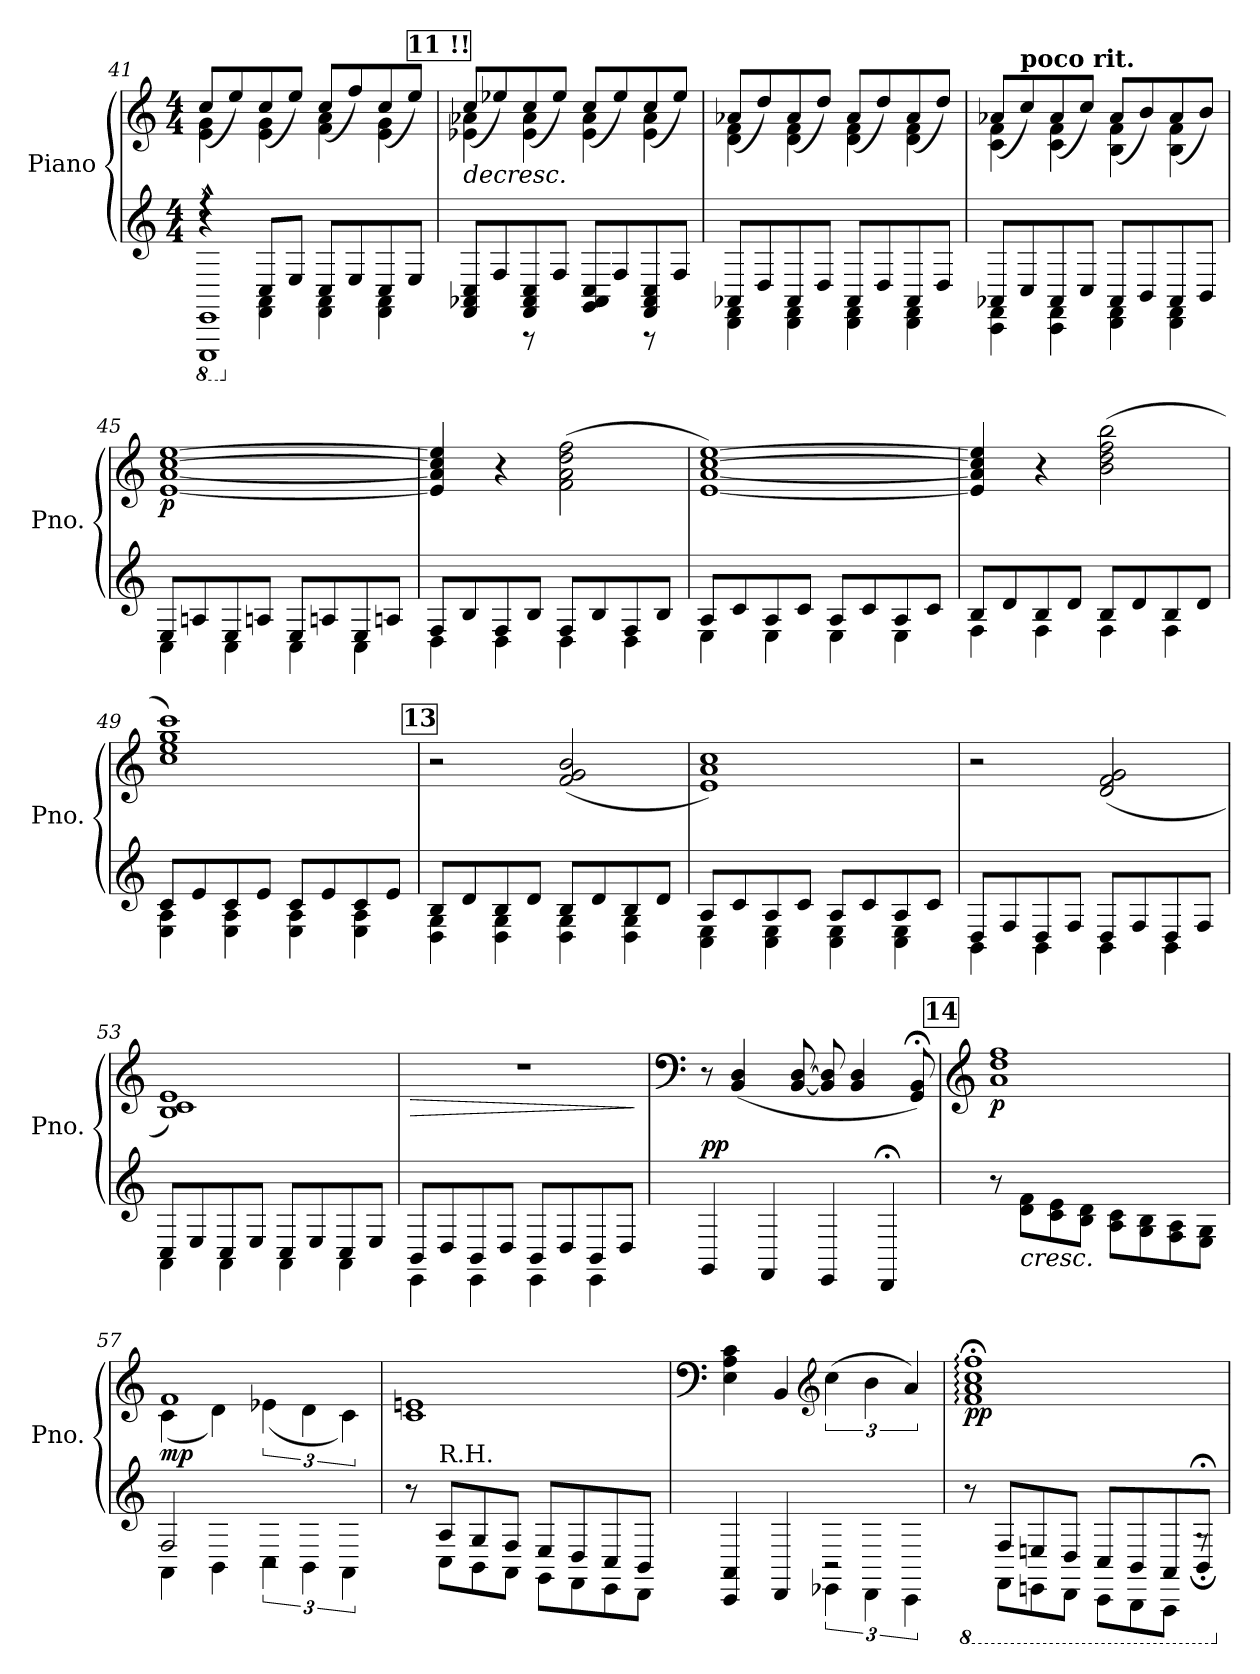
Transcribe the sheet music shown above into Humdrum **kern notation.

**kern	**kern	**dynam
*part1	*part1	*part1
*staff2	*staff1	*staff1/2
*I"Piano	*	*
*I'Pno.	*	*
*clefG2	*clefG2	*
*k[]	*k[]	*
*M4/4	*M4/4	*
*8ba	*	*
=41	=41	=41
*^	*^	*
*	*^	*	*	*
1EEEE^^ 1EEE^^	4re	4r	4e\ 4g\	(>8cc/L	.
.	.	.	.	8ee/)	.
*X8ba	*	*	*	*	*
.	4FF\ 4AA\	8C/L	4e\ 4g\	(>8cc/	.
.	.	8E/J	.	8ee/J)	.
.	4FF\ 4AA\	8C/L	4f\ 4a\	(>8cc/L	.
.	.	8E/	.	8ff/)	.
.	4FF\ 4AA\	8C/	4e\ 4g\	(>8cc/	.
.	.	8E/J	.	8ee/J)	.
!!LO:REH:place=s1:a:B:fs=14:t=11	!!
=42	=42	=42	=42	=42	=42
!	!	!	!	!	!LO:HP:b
*	*v	*v	*	*	*
8FF/ 8AA-X/ 8C/L	4ryy	4e-X\ 4a-X\	(>8cc/L	>
8F/	.	.	8ee-X/)	.
8FF/ 8AA-/ 8C/	8r	4e-\ 4a-\	(>8cc/	.
8F/J	4.ryy	.	8ee-/J)	.
8GG/ 8AA-/ 8C/L	.	4e-\ 4a-\	(>8cc/L	.
8F/	.	.	8ee-/)	.
8FF/ 8AA-/ 8C/	8r	4e-\ 4a-\	(>8cc/	.
8F/J	8ryy	.	8ee-/J)	.
!!LO:PB:g=z	!!
=43	=43	=43	=43	=43
4DD\ 4FF\	8AA-X/L	4d\ 4f\	(>8a-X/L	.
.	8D/	.	8dd/)	.
4DD\ 4FF\	8AA-/	4d\ 4f\	(>8a-/	.
.	8D/J	.	8dd/J)	.
4DD\ 4FF\	8AA-/L	4d\ 4f\	(>8a-/L	.
.	8D/	.	8dd/)	.
4DD\ 4FF\	8AA-/	4d\ 4f\	(>8a-/	.
.	8D/J	.	8dd/J)	.
=44	=44	=44	=44	=44
4CC\ 4FF\	8AA-X/L	4c\ 4f\	(>8a-X/L	.
!	!	!	!LO:TX:a:B:t=poco rit.	!
.	8C/	.	8cc/)	.
4CC\ 4FF\	8AA-/	4c\ 4f\	(>8a-/	.
.	8C/J	.	8cc/J)	.
*	*	*MM60	*	*
4DD\ 4FF\	8AA-/L	4B\ 4f\	(>8a-/L	.
.	8BB/	.	8b/)	.
4DD\ 4FF\	8AA-/	4B\ 4f\	(>8a-/	.
.	8BB/J	.	8b/J)	.
*	*	*v	*v	*
=45	=45	=45	=45
!!LO:REH:place=s1:a:B:fs=14:t=12
*	*	*MM72	*
*	*	*^	*
!	!	!LO:TX:a:B:t=a tempo	!	!
!	!	!	!	!LO:DY:b
*	*	*v	*v	*
4C\	8E/L	[1e [1a [1cc [1ee	p
.	8An/	.	.
4C\	8E/	.	.
.	8An/J	.	.
4C\	8E/L	.	.
.	8An/	.	.
4C\	8E/	.	.
.	8An/J	.	.
=46	=46	=46	=46
4D\	8F/L	4e/] 4a/] 4cc/] 4ee/]	.
.	8B/	.	.
4D\	8F/	4r	.
.	8B/J	.	.
4D\	8F/L	(>2f\ 2a\ 2dd\ 2ff\	.
.	8B/	.	.
4D\	8F/	.	.
.	8B/J	.	.
!!LO:LB:g=z
=47	=47	=47	=47
4E\	8A/L	[1e [1a [1cc [1ee)	.
.	8c/	.	.
4E\	8A/	.	.
.	8c/J	.	.
4E\	8A/L	.	.
.	8c/	.	.
4E\	8A/	.	.
.	8c/J	.	.
=48	=48	=48	=48
4F\	8B/L	4e/] 4a/] 4cc/] 4ee/]	.
.	8d/	.	.
4F\	8B/	4r	.
.	8d/J	.	.
4F\	8B/L	(>2b\ 2dd\ 2ff\ 2bb\	.
.	8d/	.	.
4F\	8B/	.	.
.	8d/J	.	.
=49	=49	=49	=49
4E\ 4A\	8c/L	1cc 1ee 1gg 1ccc)	.
.	8e/	.	.
4E\ 4A\	8c/	.	.
.	8e/J	.	.
4E\ 4A\	8c/L	.	.
.	8e/	.	.
4E\ 4A\	8c/	.	.
.	8e/J	.	.
!!LO:REH:place=s1:a:B:fs=14:t=13
=50	=50	=50	=50
4D\ 4G\	8B/L	2r	.
.	8d/	.	.
4D\ 4G\	8B/	.	.
.	8d/J	.	.
4D\ 4G\	8B/L	(<2f/ 2g/ 2b/	.
.	8d/	.	.
4D\ 4G\	8B/	.	.
.	8d/J	.	.
!!LO:LB:g=z
=51	=51	=51	=51
4C\ 4E\	8A/L	1e 1a 1cc)	.
.	8c/	.	.
4C\ 4E\	8A/	.	.
.	8c/J	.	.
4C\ 4E\	8A/L	.	.
.	8c/	.	.
4C\ 4E\	8A/	.	.
.	8c/J	.	.
=52	=52	=52	=52
4BB\	8D/L	2r	.
.	8F/	.	.
4BB\	8D/	.	.
.	8F/J	.	.
4BB\	8D/L	(<2d/ 2f/ 2g/	.
.	8F/	.	.
4BB\	8D/	.	.
.	8F/J	.	.
=53	=53	=53	=53
4AA\	8C/L	1B 1c 1e)	.
.	8E/	.	.
4AA\	8C/	.	.
.	8E/J	.	.
4AA\	8C/L	.	.
.	8E/	.	.
4AA\	8C/	.	.
.	8E/J	.	.
=54	=54	=54	=54
!	!	!	!LO:HP:b
4EE\	8BB/L	1r	>
.	8D/	.	.
4EE\	8BB/	.	.
.	8D/J	.	.
4EE\	8BB/L	.	.
.	8D/	.	.
4EE\	8BB/	.	.
.	8D/J	.	.
*v	*v	*	*
.	.	]
!!LO:LB:g=z
=55	=55	=55
*	*clefF4	*
!	!	!LO:DY:a=2
4GG/	8r	pp
.	(<4BB/ 4D/	.
4FF/	.	.
.	[8BB/ [8D/	.
4EE/	8BB/] 8D/]	.
.	4BB/ 4D/	.
4DD;</	.	.
.	8GG/;< 8BB/;<)	.
!!LO:REH:place=s1:a:B:fs=14:t=14
=56	=56	=56
*	*clefG2	*
!	!	!LO:DY:b
8r	1a 1dd 1ff	p
!	!	!LO:HP:b=2
8d\ 8f\L	.	<
8c\ 8e\	.	.
8B\ 8d\J	.	.
8A\ 8c\L	.	.
8G\ 8B\	.	.
8F\ 8A\	.	.
8E\ 8G\J	.	.
.	.	]
=57	=57	=57
*^	*^	*
!	!	!	!	!LO:DY:a=2
2F/	4AA\	1f	(<4c\	mp
.	4BB\	.	4d\)	.
2rBB	6C\	.	(<6e-X\	.
.	6BB\	.	6d\	.
.	6AA\	.	6c\)	.
*	*	*v	*v	*
=58	=58	=58	=58
8r	8ryy	1c 1en	.
!LO:TX:a:t=R.H.	!	!	!
8C\L	8A/L	.	.
8BB\	8G/	.	.
8AA\J	8F/J	.	.
8GG\L	8E/L	.	.
8FF\	8D/	.	.
8EE\	8C/	.	.
8DD\J	8BB/J	.	.
!!LO:LB:g=z
=59	=59	=59	=59
*	*	*clefF4	*
4CC/ 4AA/	2ryy	4E\ 4A\ 4c\	.
4DD/	.	4BB/	.
*	*	*clefG2	*
2rBB	6EE-X\	(>6cc\	.
.	6DD\	6b\	.
.	6CC\	6a/)	.
*v	*v	*	*
.	.	[
=60	=60	=60
*8ba	*	*
*^	*	*
!	!	!	!LO:DY:b
8r	8ryy	1f;<: 1a;<: 1cc;<: 1ff;<:	pp
8FF/L	8FFF\L	.	.
8EEn/	8EEEn\	.	.
8DD/J	8DDD\J	.	.
8CC/L	8CCC\L	.	.
8BBB/	8BBBB\	.	.
8AAA/	8AAAA\J	.	.
8BBB;</J	8r;GG	.	.
*X8ba	*	*	*
*v	*v	*	*
=	=	=
*-	*-	*-
